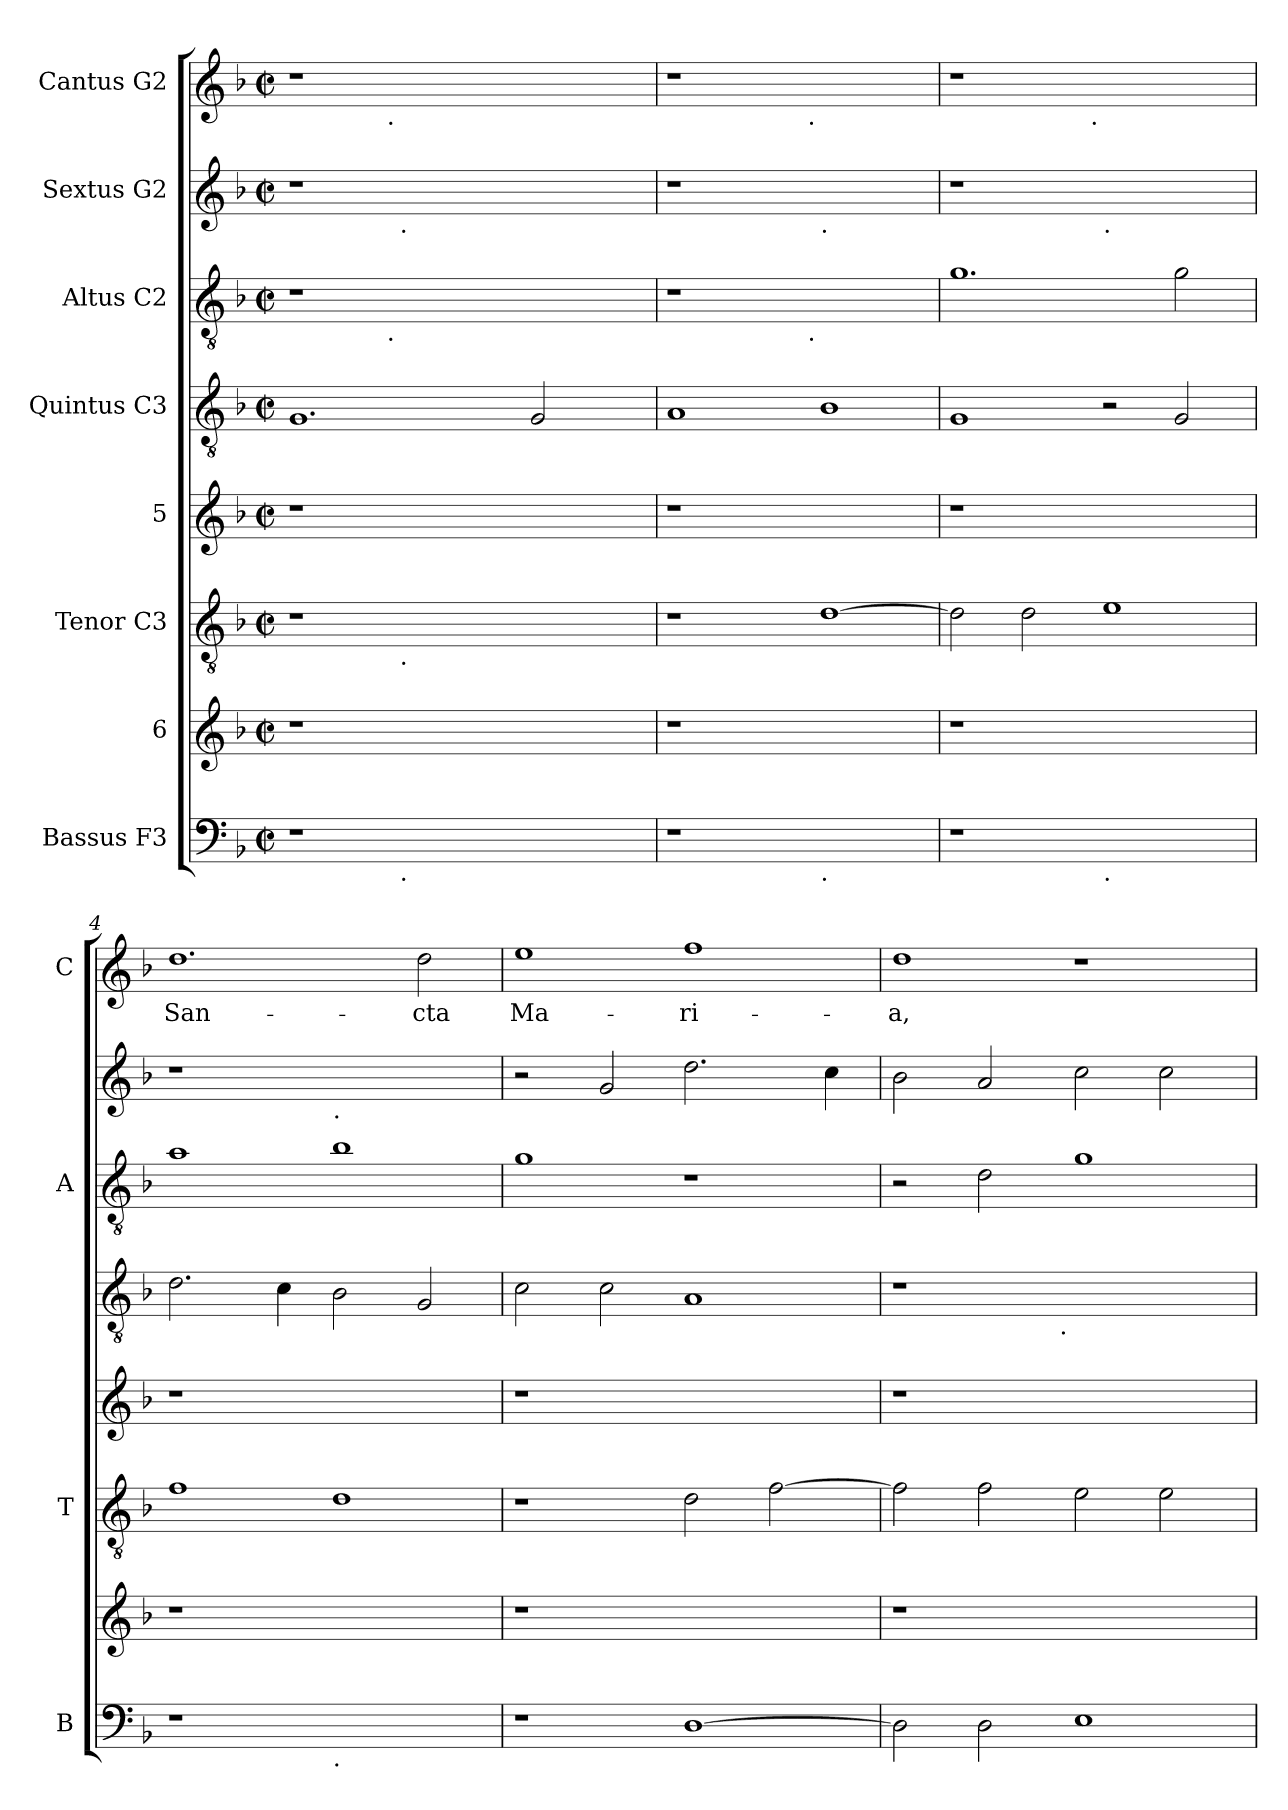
**kern	**kern	**kern	**kern	**kern	**kern	**kern	**kern	**text
*part8	*part7	*part6	*part5	*part4	*part3	*part2	*part1	*part1
*staff8	*staff7	*staff6	*staff5	*staff4	*staff3	*staff2	*staff1	*staff1
*I"Bassus F3	*I"6	*I"Tenor C3	*I"5	*I"Quintus C3	*I"Altus C2	*I"Sextus G2	*I"Cantus G2	*
*I'B	*	*I'T	*	*	*I'A	*	*I'C	*
*clefF4	*clefG2	*clefGv2	*clefG2	*clefGv2	*clefGv2	*clefG2	*clefG2	*
*ITrd7c12	*	*	*	*	*	*	*	*
*k[b-]	*k[b-]	*k[b-]	*k[b-]	*k[b-]	*k[b-]	*k[b-]	*k[b-]	*
*F:	*F:	*F:	*F:	*F:	*F:	*F:	*F:	*
*M2/2	*M2/2	*M2/2	*M2/2	*M2/2	*M2/2	*M2/2	*M2/2	*
*met(c|)	*met(c|)	*met(c|)	*met(c|)	*met(c|)	*met(c|)	*met(c|)	*met(c|)	*
=1	=1	=1	=1	=1	=1	=1	=1	=1
*^	*	*^	*	*	*^	*^	*^	*
1r	2ryy	1r	1r	2ryy	1r	1.G	1r	2ryy	1r	2ryy	1r	2ryy	.
.	8ryy	.	.	8ryy	.	.	.	16.ryy	.	8ryy	.	16.ryy	.
!	!	!	!	!	!	!	!	!	!	!	!	!LO:TX:b:t=.	!
!	!	!	!	!	!	!	!	!LO:TX:b:t=.	!	!	!	!	!
.	.	.	.	.	.	.	.	1ryy	.	.	.	1ryy	.
!	!	!	!	!	!	!	!	!	!	!LO:TX:b:t=.	!	!	!
!	!	!	!	!LO:TX:b:t=.	!	!	!	!	!	!	!	!	!
!	!LO:TX:b:t=.	!	!	!	!	!	!	!	!	!	!	!	!
.	1ryy	.	.	1ryy	.	.	.	.	.	1ryy	.	.	.
1ryy	.	1ryy	1ryy	.	1ryy	.	1ryy	.	1ryy	.	1ryy	.	.
.	.	.	.	.	.	2G/	.	.	.	.	.	.	.
.	.	.	.	.	.	.	.	4ryy	.	.	.	4ryy	.
.	4.ryy	.	.	4.ryy	.	.	.	.	.	4.ryy	.	.	.
.	.	.	.	.	.	.	.	8ryy	.	.	.	8ryy	.
.	.	.	.	.	.	.	.	32ryy	.	.	.	32ryy	.
*v	*v	*	*v	*v	*	*	*	*	*v	*v	*	*	*
=2	=2	=2	=2	=2	=2	=2	=2	=2	=2	=2
1r	1r	1r	1r	1A	1r	2ryy	1r	1r	2ryy	.
.	.	.	.	.	.	4...ryy	.	.	4...ryy	.
!	!	!	!	!	!	!	!	!	!LO:TX:b:t=.	!
!	!	!	!	!	!	!LO:TX:b:t=.	!	!	!	!
.	.	.	.	.	.	1ryy	.	.	1ryy	.
!	!	!	!	!	!	!	!LO:TX:b:t=.	!	!	!
!LO:TX:b:t=.	!	!	!	!	!	!	!	!	!	!
1ryy	1ryy	[>1d	1ryy	1B-	1ryy	.	1ryy	1ryy	.	.
.	.	.	.	.	.	32ryy	.	.	32ryy	.
*	*	*	*	*	*v	*v	*	*	*	*
=3	=3	=3	=3	=3	=3	=3	=3	=3	=3
1r	1r	2d\]	1r	1G	1.g	1r	1r	2ryy	.
.	.	2d\	.	.	.	.	.	4...ryy	.
!	!	!	!	!	!	!	!	!LO:TX:b:t=.	!
.	.	.	.	.	.	.	.	1ryy	.
!	!	!	!	!	!	!LO:TX:b:t=.	!	!	!
!LO:TX:b:t=.	!	!	!	!	!	!	!	!	!
1ryy	1ryy	1e	1ryy	2r	.	1ryy	1ryy	.	.
.	.	.	.	2G/	2g\	.	.	.	.
.	.	.	.	.	.	.	.	32ryy	.
=4	=4	=4	=4	=4	=4	=4	=4	=4	=4
!	!	!	!	!	!	!	!	!	!LO:LY:b
*	*	*	*	*	*	*	*v	*v	*
1r	1r	1f	1r	2.d\	1a	1r	1.dd	San-
.	.	.	.	4c\	.	.	.	.
!	!	!	!	!	!	!LO:TX:b:t=.	!	!
!LO:TX:b:t=.	!	!	!	!	!	!	!	!
1ryy	1ryy	1d	1ryy	2B-\	1b-	1ryy	.	.
!	!	!	!	!	!	!	!	!LO:LY:b
.	.	.	.	2G/	.	.	2dd\	-cta
=5	=5	=5	=5	=5	=5	=5	=5	=5
!	!	!	!	!	!	!	!	!LO:LY:b
1r	1r	1r	1r	2c\	1g	2r	1ee	Ma-
.	.	.	.	2c\	.	2g/	.	.
!	!	!	!	!	!	!	!	!LO:LY:b
[>1DD	1ryy	2d\	1ryy	1A	1r	2.dd\	1ff	-ri-
.	.	[>2f\	.	.	.	.	.	.
.	.	.	.	.	.	4cc\	.	.
=6	=6	=6	=6	=6	=6	=6	=6	=6
!	!	!	!	!	!	!	!	!LO:LY:b
*	*	*	*	*^	*	*	*	*
2DD\]	1r	2f\]	1r	1r	2ryy	2r	2b-\	1dd	-a,
2DD\	.	2f\	.	.	4...ryy	2d\	2a/	.	.
!	!	!	!	!	!LO:TX:b:t=.	!	!	!	!
.	.	.	.	.	1ryy	.	.	.	.
1EE	1ryy	2e\	1ryy	1ryy	.	1g	2cc\	1r	.
.	.	2e\	.	.	.	.	2cc\	.	.
.	.	.	.	.	32ryy	.	.	.	.
*	*	*	*	*v	*v	*	*	*	*
=	=	=	=	=	=	=	=	=
*-	*-	*-	*-	*-	*-	*-	*-	*-
